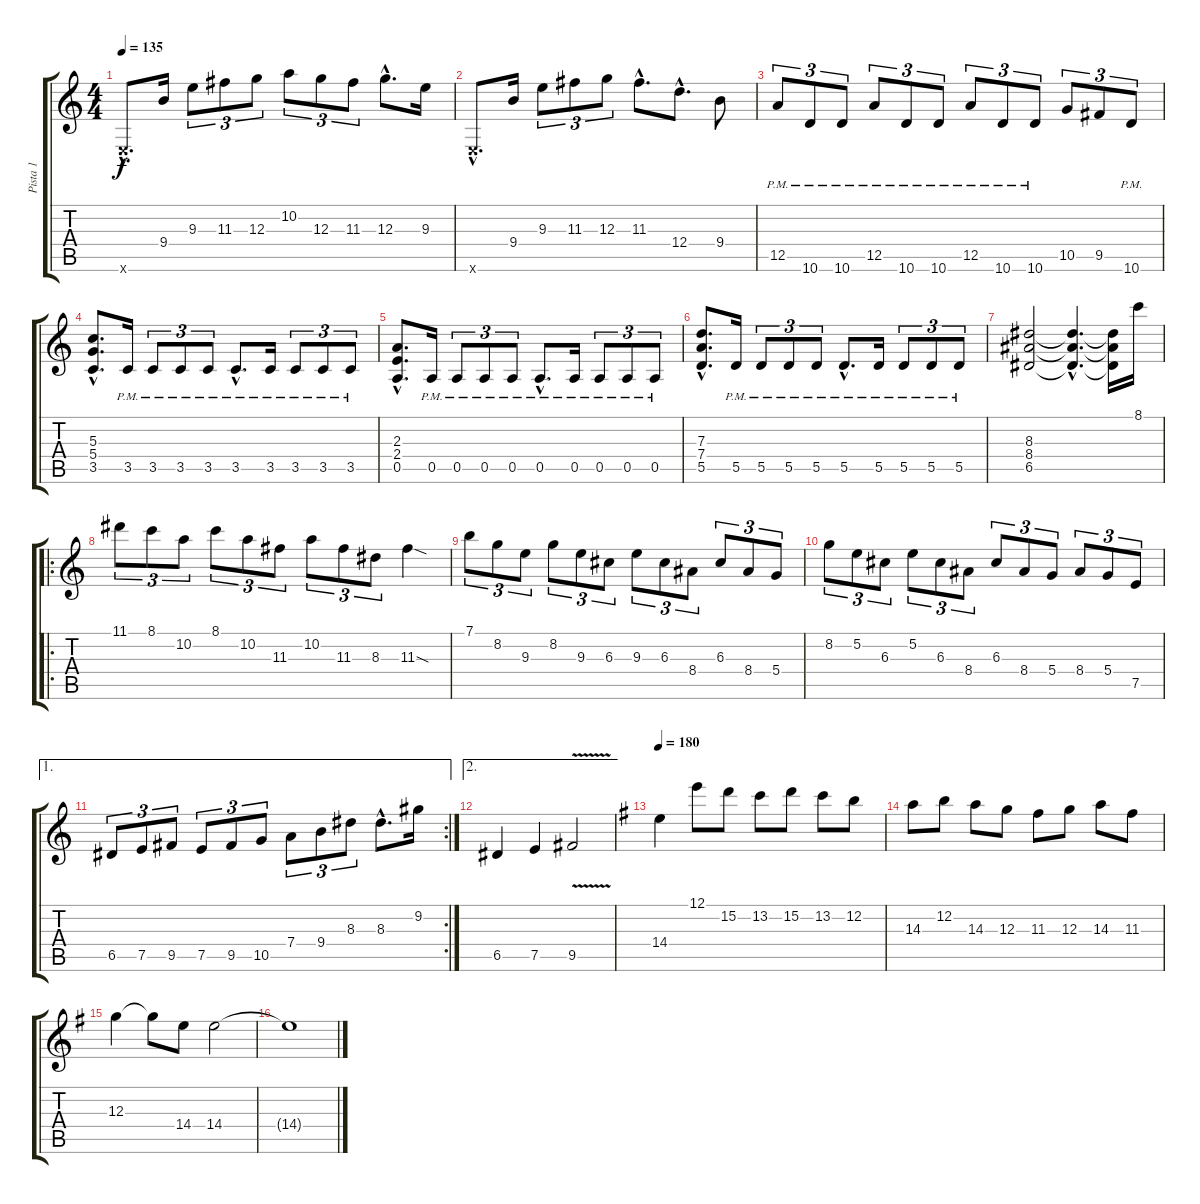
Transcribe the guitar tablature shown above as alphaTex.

\track ("Pista 1" "Pista 1") {instrument distortionguitar}
\staff {score tabs}
\tuning (E4 B3 G3 D3 A2 E2) {hide}
\ts (4 4)
\tempo 135
\clef g2
\ks c
0.6{hac x}.8{d dy f} 9.4.16 9.3.8{tu (3 2)} 11.3.8{tu (3 2)} 12.3.8{tu (3 2)} 10.2.8{tu (3 2)} 12.3.8{tu (3 2)} 11.3.8{tu (3 2)} 12.3{hac}.8{d} 9.3.16 |
0.6{hac x}.8{d} 9.4.16 9.3.8{tu (3 2)} 11.3.8{tu (3 2)} 12.3.8{tu (3 2)} 11.3{hac}.8{d} 12.4{hac}.8{d} 9.4.8 |
12.5{pm}.8{tu (3 2)} 10.6{pm}.8{tu (3 2)} 10.6{pm}.8{tu (3 2)} 12.5{pm}.8{tu (3 2)} 10.6{pm}.8{tu (3 2)} 10.6{pm}.8{tu (3 2)} 12.5{pm}.8{tu (3 2)} 10.6{pm}.8{tu (3 2)} 10.6{pm}.8{tu (3 2)} 10.5.8{tu (3 2)} 9.5.8{tu (3 2)} 10.6{pm}.8{tu (3 2)} |
(5.3{hac} 5.4{hac} 3.5{hac}).8{d} 3.5{pm}.16 3.5{pm}.8{tu (3 2)} 3.5{pm}.8{tu (3 2)} 3.5{pm}.8{tu (3 2)} 3.5{hac pm}.8{d} 3.5{pm}.16 3.5{pm}.8{tu (3 2)} 3.5{pm}.8{tu (3 2)} 3.5{pm}.8{tu (3 2)} |
(2.3{hac} 2.4{hac} 0.5{hac}).8{d} 0.5{pm}.16 0.5{pm}.8{tu (3 2)} 0.5{pm}.8{tu (3 2)} 0.5{pm}.8{tu (3 2)} 0.5{hac pm}.8{d} 0.5{pm}.16 0.5{pm}.8{tu (3 2)} 0.5{pm}.8{tu (3 2)} 0.5{pm}.8{tu (3 2)} |
(7.3{hac} 7.4{hac} 5.5{hac}).8{d} 5.5{pm}.16 5.5{pm}.8{tu (3 2)} 5.5{pm}.8{tu (3 2)} 5.5{pm}.8{tu (3 2)} 5.5{hac pm}.8{d} 5.5{pm}.16 5.5{pm}.8{tu (3 2)} 5.5{pm}.8{tu (3 2)} 5.5{pm}.8{tu (3 2)} |
(8.3 8.4 6.5).2 (8.3{hac t} 8.4{hac t} 6.5{hac t}).4{d} (8.3{t} 8.4{t} 6.5{t}).16 8.1.16 |
\ro
11.1.8{tu (3 2)} 8.1.8{tu (3 2)} 10.2.8{tu (3 2)} 8.1.8{tu (3 2)} 10.2.8{tu (3 2)} 11.3.8{tu (3 2)} 10.2.8{tu (3 2)} 11.3.8{tu (3 2)} 8.3.8{tu (3 2)} 11.3{sod}.4 |
7.1.8{tu (3 2)} 8.2.8{tu (3 2)} 9.3.8{tu (3 2)} 8.2.8{tu (3 2)} 9.3.8{tu (3 2)} 6.3.8{tu (3 2)} 9.3.8{tu (3 2)} 6.3.8{tu (3 2)} 8.4.8{tu (3 2)} 6.3.8{tu (3 2)} 8.4.8{tu (3 2)} 5.4.8{tu (3 2)} |
8.2.8{tu (3 2)} 5.2.8{tu (3 2)} 6.3.8{tu (3 2)} 5.2.8{tu (3 2)} 6.3.8{tu (3 2)} 8.4.8{tu (3 2)} 6.3.8{tu (3 2)} 8.4.8{tu (3 2)} 5.4.8{tu (3 2)} 8.4.8{tu (3 2)} 5.4.8{tu (3 2)} 7.5.8{tu (3 2)} |
\ae 1
\rc 2
6.5.8{tu (3 2)} 7.5.8{tu (3 2)} 9.5.8{tu (3 2)} 7.5.8{tu (3 2)} 9.5.8{tu (3 2)} 10.5.8{tu (3 2)} 7.4.8{tu (3 2)} 9.4.8{tu (3 2)} 8.3.8{tu (3 2)} 8.3{hac}.8{d} 9.2.16 |
\ae 2
6.5.4 7.5.4 9.5{v}.2 |
\tempo 180
\ks eminor
14.4.4{instrument distortionguitar} 12.1.8 15.2.8 13.2.8 15.2.8 13.2.8 12.2.8 |
14.3.8 12.2.8 14.3.8 12.3.8 11.3.8 12.3.8 14.3.8 11.3.8 |
12.3.4 12.3{t}.8 14.4.8 14.4.2 |
14.4{t}.1
